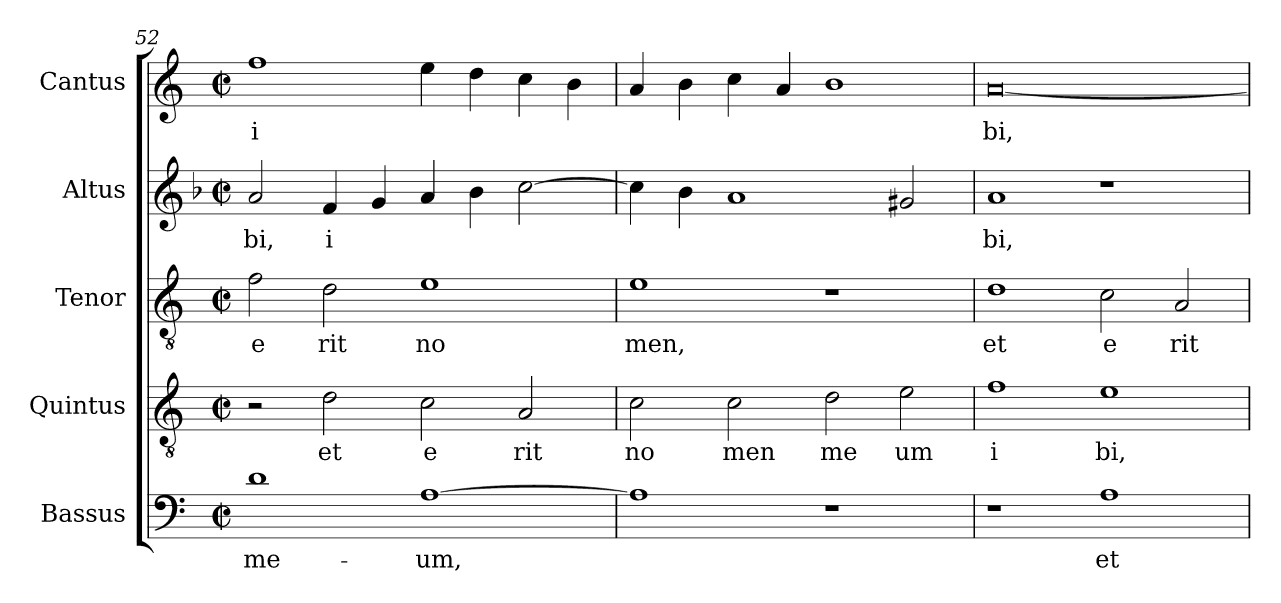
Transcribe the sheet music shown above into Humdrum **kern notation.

**kern	**text	**kern	**text	**kern	**text	**kern	**text	**kern	**text
*part5	*part5	*part4	*part4	*part3	*part3	*part2	*part2	*part1	*part1
*staff5	*staff5	*staff4	*staff4	*staff3	*staff3	*staff2	*staff2	*staff1	*staff1
*I"Bassus	*	*I"Quintus	*	*I"Tenor	*	*I"Altus	*	*I"Cantus	*
*clefF4	*	*clefGv2	*	*clefGv2	*	*clefG2	*	*clefG2	*
*k[]	*	*k[]	*	*k[]	*	*k[b-]	*	*k[]	*
*C:	*	*C:	*	*C:	*	*F:	*	*C:	*
*M2/2	*	*M2/2	*	*M2/2	*	*M2/2	*	*M2/2	*
*met(c|)	*	*met(c|)	*	*met(c|)	*	*met(c|)	*	*met(c|)	*
=52	=52	=52	=52	=52	=52	=52	=52	=52	=52
!	!LO:LY:b:cj	!	!	!	!LO:LY:b:cj	!	!LO:LY:b:cj	!	!LO:LY:b:cj
1d	me-	2r	.	2f\	e	2a/	-bi,	1ff	i
!	!	!	!LO:LY:b:cj	!	!LO:LY:b:cj	!	!LO:LY:b:cj	!	!
.	.	2d\	et	2d\	rit	4f/	i-	.	.
!	!	!	!	!	!	!	!LO:LY:b:cj	!	!
.	.	.	.	.	.	4g/	--	.	.
!	!LO:LY:b:cj	!	!LO:LY:b:cj	!	!LO:LY:b:cj	!	!LO:LY:b:cj	!	!LO:LY:b:cj
[>1A	-um,	2c\	e	1e	no	4a/	--	4ee\	.
!	!	!	!	!	!	!	!LO:LY:b:cj	!	!LO:LY:b:cj
.	.	.	.	.	.	4b-\	--	4dd\	.
!	!	!	!LO:LY:b:cj	!	!	!	!LO:LY:b:cj	!	!LO:LY:b:cj
.	.	2A/	rit	.	.	[>2cc\	--	4cc\	.
!	!	!	!	!	!	!	!	!	!LO:LY:b:cj
.	.	.	.	.	.	.	.	4b\	.
=53	=53	=53	=53	=53	=53	=53	=53	=53	=53
!	!LO:LY:b:cj	!	!LO:LY:b:cj	!	!LO:LY:b:cj	!	!LO:LY:b:cj	!	!LO:LY:b:cj
1A]	.	2c\	no	1e	men,	4cc\]	--	4a/	.
!	!	!	!	!	!	!	!LO:LY:b:cj	!	!LO:LY:b:cj
.	.	.	.	.	.	4b-\	--	4b\	.
!	!	!	!LO:LY:b:cj	!	!	!	!LO:LY:b:cj	!	!LO:LY:b:cj
.	.	2c\	men	.	.	1a	--	4cc\	.
!	!	!	!	!	!	!	!	!	!LO:LY:b:cj
.	.	.	.	.	.	.	.	4a/	.
!	!	!	!LO:LY:b:cj	!	!	!	!	!	!LO:LY:b:cj
1r	.	2d\	me	1r	.	.	.	1b	.
!	!	!	!LO:LY:b:cj	!	!	!	!LO:LY:b:cj	!	!
.	.	2e\	um	.	.	2g#/	--	.	.
=54	=54	=54	=54	=54	=54	=54	=54	=54	=54
!	!	!	!LO:LY:b:cj	!	!LO:LY:b:cj	!	!LO:LY:b:cj	!	!LO:LY:b:cj
1r	.	1f	i	1d	et	1a	-bi,	[<0a	bi,
!	!LO:LY:b:cj	!	!LO:LY:b:cj	!	!LO:LY:b:cj	!	!	!	!
1A	et	1e	bi,	2c\	e	1r	.	.	.
!	!	!	!	!	!LO:LY:b:cj	!	!	!	!
.	.	.	.	2A/	rit	.	.	.	.
=	=	=	=	=	=	=	=	=	=
*-	*-	*-	*-	*-	*-	*-	*-	*-	*-
